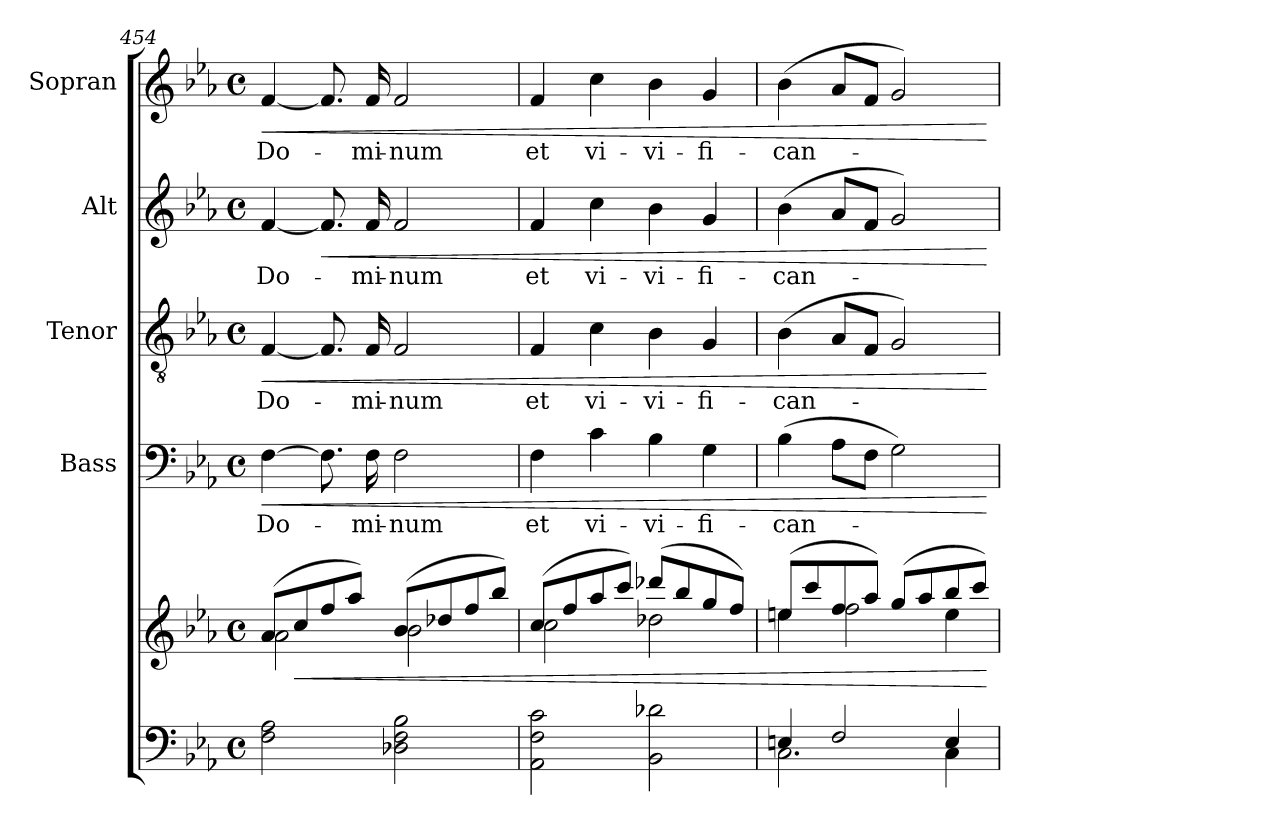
**kern	**kern	**dynam	**kern	**text	**dynam	**kern	**text	**dynam	**kern	**text	**dynam	**kern	**text	**dynam
*part5	*part5	*part5	*part4	*part4	*part4	*part3	*part3	*part3	*part2	*part2	*part2	*part1	*part1	*part1
*staff6	*staff5	*staff5/6	*staff4	*staff4	*staff4	*staff3	*staff3	*staff3	*staff2	*staff2	*staff2	*staff1	*staff1	*staff1
*	*	*	*I"Bass	*	*	*I"Tenor	*	*	*I"Alt	*	*	*I"Sopran	*	*
*	*	*	*I'B.	*	*	*I'T.	*	*	*I'A.	*	*	*I'S.	*	*
*clefF4	*clefG2	*	*clefF4	*	*	*clefGv2	*	*	*clefG2	*	*	*clefG2	*	*
*k[b-e-a-]	*k[b-e-a-]	*	*k[b-e-a-]	*	*	*k[b-e-a-]	*	*	*k[b-e-a-]	*	*	*k[b-e-a-]	*	*
*E-:	*E-:	*	*E-:	*	*	*E-:	*	*	*E-:	*	*	*E-:	*	*
*M4/4	*M4/4	*	*M4/4	*	*	*M4/4	*	*	*M4/4	*	*	*M4/4	*	*
*met(c)	*met(c)	*	*met(c)	*	*	*met(c)	*	*	*met(c)	*	*	*met(c)	*	*
=454	=454	=454	=454	=454	=454	=454	=454	=454	=454	=454	=454	=454	=454	=454
*	*^	*	*	*	*	*	*	*	*	*	*	*	*	*
!	!	!	!	!	!LO:LY:b	!LO:HP:b	!	!LO:LY:b	!LO:HP:b	!	!LO:LY:b	!	!	!LO:LY:b	!LO:HP:b
2F\ 2A-\	(>8a-/L	2a-\	.	[4F\	Do-	<	[4F/	Do-	<	[4f/	Do-	.	[4f/	Do-	<
!	!	!	!LO:HP:b	!	!	!	!	!	!	!	!	!	!	!	!
.	8cc/	.	<	.	.	.	.	.	.	.	.	.	.	.	.
!	!	!	!	!	!	!	!	!	!	!	!	!LO:HP:b	!	!	!
.	8ff/	.	.	8.F\]	.	.	8.F/]	.	.	8.f/]	.	<	8.f/]	.	.
.	8aa-/J)	.	.	.	.	.	.	.	.	.	.	.	.	.	.
!	!	!	!	!	!LO:LY:b	!	!	!LO:LY:b	!	!	!LO:LY:b	!	!	!LO:LY:b	!
.	.	.	.	16F\	-mi-	.	16F/	-mi-	.	16f/	-mi-	.	16f/	-mi-	.
!	!	!	!	!	!LO:LY:b	!	!	!LO:LY:b	!	!	!LO:LY:b	!	!	!LO:LY:b	!
2D-X\ 2F\ 2B-\	(>8b-/L	2b-\	.	2F\	-num	.	2F/	-num	.	2f/	-num	.	2f/	-num	.
.	8dd-X/	.	.	.	.	.	.	.	.	.	.	.	.	.	.
.	8ff/	.	.	.	.	.	.	.	.	.	.	.	.	.	.
.	8bb-/J)	.	.	.	.	.	.	.	.	.	.	.	.	.	.
!!LO:LB:g=z
=455	=455	=455	=455	=455	=455	=455	=455	=455	=455	=455	=455	=455	=455	=455	=455
!	!	!	!	!	!LO:LY:b	!	!	!LO:LY:b	!	!	!LO:LY:b	!	!	!LO:LY:b	!
2AA-\ 2F\ 2c\	(>8cc/L	2cc\	.	4F\	et	.	4F/	et	.	4f/	et	.	4f/	et	.
.	8ff/	.	.	.	.	.	.	.	.	.	.	.	.	.	.
!	!	!	!	!	!LO:LY:b	!	!	!LO:LY:b	!	!	!LO:LY:b	!	!	!LO:LY:b	!
.	8aa-/	.	.	4c\	vi-	.	4c\	vi-	.	4cc\	vi-	.	4cc\	vi-	.
.	8ccc/J)	.	.	.	.	.	.	.	.	.	.	.	.	.	.
!	!	!	!	!	!LO:LY:b	!	!	!LO:LY:b	!	!	!LO:LY:b	!	!	!LO:LY:b	!
2BB-\ 2d-X\	(>8ddd-X/L	2dd-X\	.	4B-\	-vi-	.	4B-\	-vi-	.	4b-\	-vi-	.	4b-\	-vi-	.
.	8bb-/	.	.	.	.	.	.	.	.	.	.	.	.	.	.
!	!	!	!	!	!LO:LY:b	!	!	!LO:LY:b	!	!	!LO:LY:b	!	!	!LO:LY:b	!
.	8gg/	.	.	4G\	-fi-	.	4G/	-fi-	.	4g/	-fi-	.	4g/	-fi-	.
.	8ff/J)	.	.	.	.	.	.	.	.	.	.	.	.	.	.
=456	=456	=456	=456	=456	=456	=456	=456	=456	=456	=456	=456	=456	=456	=456	=456
*^	*	*	*	*	*	*	*	*	*	*	*	*	*	*	*
!	!	!	!	!	!	!LO:LY:b	!	!	!LO:LY:b	!	!	!LO:LY:b	!	!	!LO:LY:b	!
4En/	2.C\	(>8een/L	4ee\	.	(>4B-\	-can-	.	(>4B-\	-can-	.	(>4b-\	-can-	.	(>4b-\	-can-	.
.	.	8ccc/	.	.	.	.	.	.	.	.	.	.	.	.	.	.
2F/	.	8ff/	2ff\	.	8A-\L	.	.	8A-/L	.	.	8a-/L	.	.	8a-/L	.	.
.	.	8aa-/J)	.	.	8F\J	.	.	8F/J	.	.	8f/J	.	.	8f/J	.	.
.	.	(>8gg/L	.	.	2G\)	.	.	2G/)	.	.	2g/)	.	.	2g/)	.	.
.	.	8aa-/	.	.	.	.	.	.	.	.	.	.	.	.	.	.
4E/	4C\	8bb-/	4ee\	.	.	.	.	.	.	.	.	.	.	.	.	.
.	.	8ccc/J)	.	.	.	.	.	.	.	.	.	.	.	.	.	.
*v	*v	*	*	*	*	*	*	*	*	*	*	*	*	*	*	*
*	*v	*v	*	*	*	*	*	*	*	*	*	*	*	*	*
.	.	[	.	.	[	.	.	[	.	.	[	.	.	[
=	=	=	=	=	=	=	=	=	=	=	=	=	=	=
*-	*-	*-	*-	*-	*-	*-	*-	*-	*-	*-	*-	*-	*-	*-
